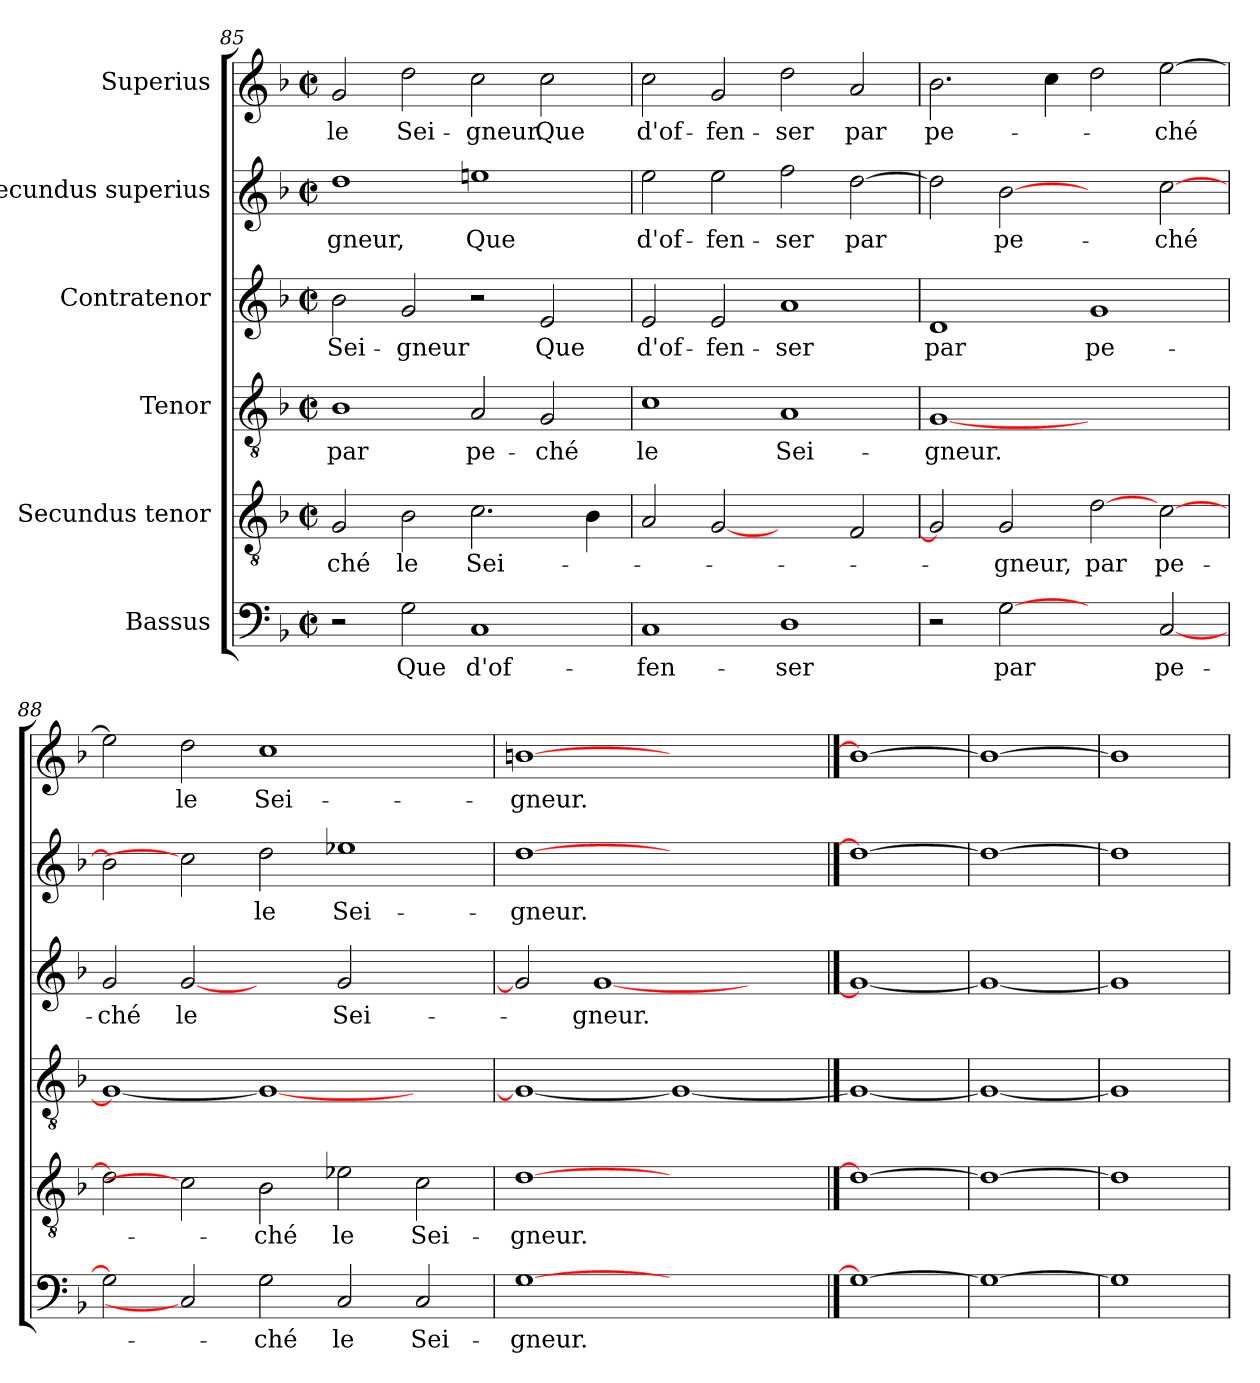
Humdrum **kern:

**kern	**text	**kern	**text	**kern	**text	**kern	**text	**kern	**text	**kern	**text
*part6	*part6	*part5	*part5	*part4	*part4	*part3	*part3	*part2	*part2	*part1	*part1
*staff6	*staff6	*staff5	*staff5	*staff4	*staff4	*staff3	*staff3	*staff2	*staff2	*staff1	*staff1
*I"Bassus	*	*I"Secundus tenor	*	*I"Tenor	*	*I"Contratenor	*	*I"Secundus superius	*	*I"Superius	*
*clefF4	*	*clefGv2	*	*clefGv2	*	*clefG2	*	*clefG2	*	*clefG2	*
*k[b-]	*	*k[b-]	*	*k[b-]	*	*k[b-]	*	*k[b-]	*	*k[b-]	*
*F:	*	*F:	*	*F:	*	*F:	*	*F:	*	*F:	*
*M2/2	*	*M2/2	*	*M2/2	*	*M2/2	*	*M2/2	*	*M2/2	*
*met(c|)	*	*met(c|)	*	*met(c|)	*	*met(c|)	*	*met(c|)	*	*met(c|)	*
=85	=85	=85	=85	=85	=85	=85	=85	=85	=85	=85	=85
2r	.	2G/	-ché	1B-\	par	2b-\	Sei-	1dd\	-gneur,	2g/	le
2G\	Que	2B-\	le	.	.	2g/	-gneur	.	.	2dd\	Sei-
1C/	d'of-	2.c\	Sei-	2A/	pe-	2r	.	1een\	Que	2cc\	-gneur.
.	.	.	.	2G/	-ché	2e/	Que	.	.	2cc\	Que
.	.	4B-\	.	.	.	.	.	.	.	.	.
!!LO:PB:g=z
=86	=86	=86	=86	=86	=86	=86	=86	=86	=86	=86	=86
1C/	-fen-	2A/	.	1c\	le	2e/	d'of-	2ee\	d'of-	2cc\	d'of-
.	.	[2G/	.	.	.	2e/	-fen-	2ee\	-fen-	2g/	-fen-
1D\	-ser	2ryy	.	1A/	Sei-	1a/	-ser	2ff\	-ser	2dd\	-ser
.	.	2F/	.	.	.	.	.	[2dd\	par	2a/	par
=87	=87	=87	=87	=87	=87	=87	=87	=87	=87	=87	=87
2r	.	2G/]	.	[1G/	-gneur.	1d/	par	2dd\]	.	2.b-\	pe-
[2G\	par	2G/	-gneur,	.	.	.	.	[2b-\	pe-	.	.
.	.	.	.	.	.	.	.	.	.	4cc\	.
2ryy	.	[2d\	par	1ryy	.	1g/	pe-	2ryy	.	2dd\	.
[2C/	pe-	[2c\	pe-	.	.	.	.	[2cc\	-ché	[2ee\	-ché
=88	=88	=88	=88	=88	=88	=88	=88	=88	=88	=88	=88
2G\]	.	2d\]	.	1G/_	.	2g/	-ché	2b-\]	.	2ee\]	.
2C/]	.	2c\]	.	.	.	[2g/	le	2cc\]	.	2dd\	le
2G\	-ché	2B-\	-ché	1G/_	.	2ryy	.	2dd\	le	1cc\	Sei-
2C/	le	2e-X\	le	.	.	2g/	Sei-	1ee-X\	Sei-	.	.
2C/	Sei-	2c\	Sei-	2ryy	.	2ryy	.	.	.	2ryy	.
=89	=89	=89	=89	=89	=89	=89	=89	=89	=89	=89	=89
[1G\	-gneur.	[1d\	-gneur.	1G/_	.	2g/]	.	[1dd\	-gneur.	[1bn\	-gneur.
.	.	.	.	.	.	[1g/	-gneur.	.	.	.	.
1ryy	.	1ryy	.	1G/_	.	.	.	1ryy	.	1ryy	.
.	.	.	.	.	.	2ryy	.	.	.	.	.
==90	==90	==90	==90	==90	==90	==90	==90	==90	==90	==90	==90
1G\_	.	1d\_	.	1G/_	.	1g/_	.	1dd\_	.	1b\_	.
=91	=91	=91	=91	=91	=91	=91	=91	=91	=91	=91	=91
1G\_	.	1d\_	.	1G/_	.	1g/_	.	1dd\_	.	1b\_	.
=92	=92	=92	=92	=92	=92	=92	=92	=92	=92	=92	=92
1G\]	.	1d\]	.	1G/]	.	1g/]	.	1dd\]	.	1b\]	.
=	=	=	=	=	=	=	=	=	=	=	=
*-	*-	*-	*-	*-	*-	*-	*-	*-	*-	*-	*-
